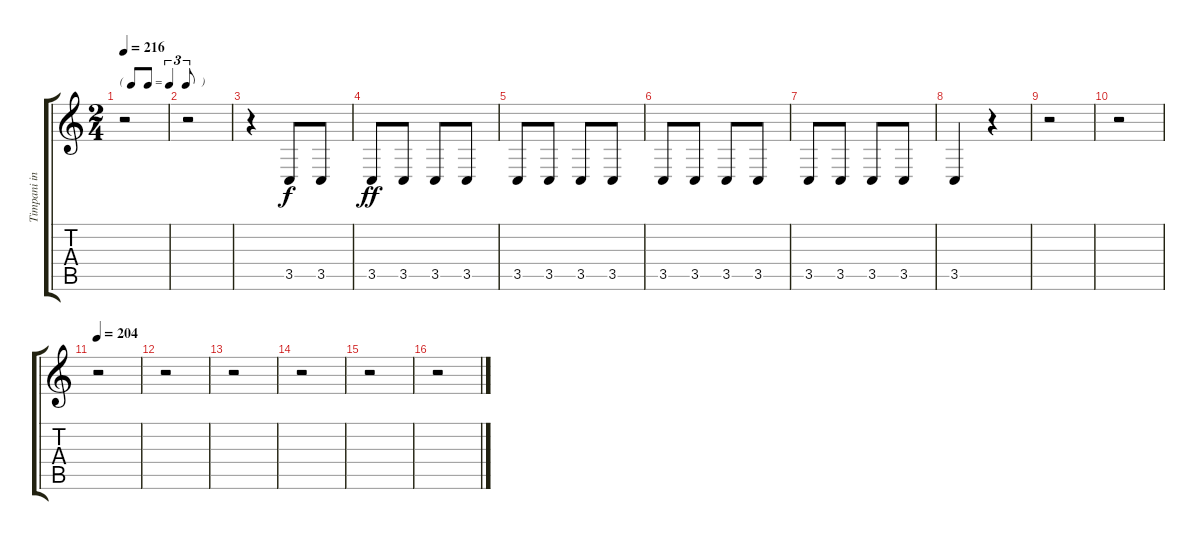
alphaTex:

\track ("Timpani in C/G" "Timpani in") {instrument timpani}
\staff {score tabs}
\tuning (E4 B3 G3 D3 A2 E2) {hide}
\ts (2 4)
\tf triplet8th
\tempo 216
\clef g2
\ks c
r.2{dy f} |
r.2 |
r.4 3.5.8 3.5.8 |
3.5.8{dy ff} 3.5.8 3.5.8 3.5.8 |
3.5.8 3.5.8 3.5.8 3.5.8 |
3.5.8 3.5.8 3.5.8 3.5.8 |
3.5.8 3.5.8 3.5.8 3.5.8 |
3.5.4 r.4 |
r.2 |
r.2 |
\tempo 204
r.2 |
r.2 |
r.2 |
r.2 |
r.2 |
r.2
